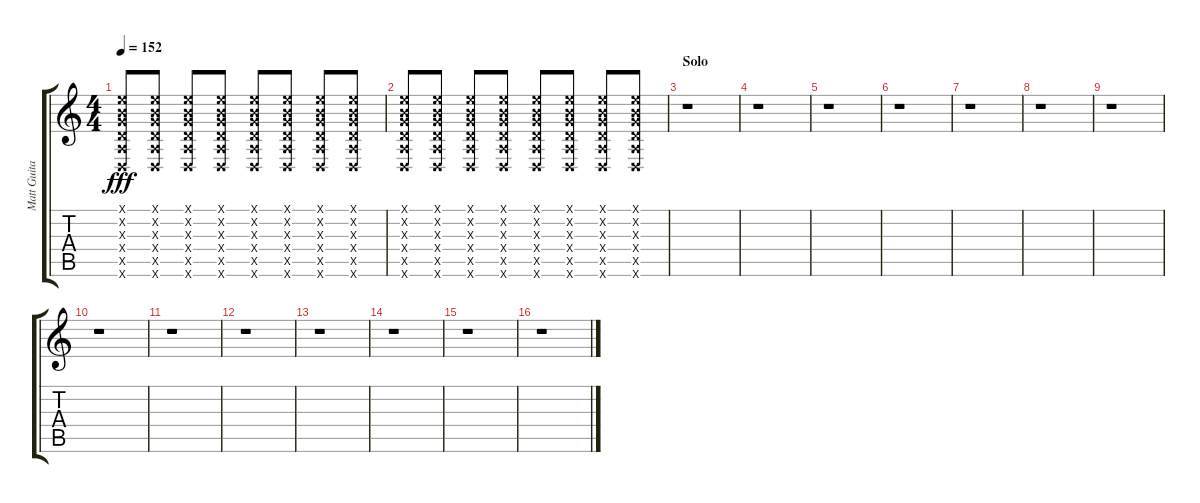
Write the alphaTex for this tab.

\track ("Matt Guitar (Distort)" "Matt Guita") {instrument distortionguitar}
\staff {score tabs}
\tuning (E4 B3 G3 D3 A2 D2) {hide}
\ts (4 4)
\tempo 152
\clef g2
\ks c
(0.1{x} 0.2{x} 0.3{x} 0.4{x} 0.5{x} 0.6{x}).8{dy fff} (0.1{x} 0.2{x} 0.3{x} 0.4{x} 0.5{x} 0.6{x}).8 (0.1{x} 0.2{x} 0.3{x} 0.4{x} 0.5{x} 0.6{x}).8 (0.1{x} 0.2{x} 0.3{x} 0.4{x} 0.5{x} 0.6{x}).8 (0.1{x} 0.2{x} 0.3{x} 0.4{x} 0.5{x} 0.6{x}).8 (0.1{x} 0.2{x} 0.3{x} 0.4{x} 0.5{x} 0.6{x}).8 (0.1{x} 0.2{x} 0.3{x} 0.4{x} 0.5{x} 0.6{x}).8 (0.1{x} 0.2{x} 0.3{x} 0.4{x} 0.5{x} 0.6{x}).8 |
(0.1{x} 0.2{x} 0.3{x} 0.4{x} 0.5{x} 0.6{x}).8 (0.1{x} 0.2{x} 0.3{x} 0.4{x} 0.5{x} 0.6{x}).8 (0.1{x} 0.2{x} 0.3{x} 0.4{x} 0.5{x} 0.6{x}).8 (0.1{x} 0.2{x} 0.3{x} 0.4{x} 0.5{x} 0.6{x}).8 (0.1{x} 0.2{x} 0.3{x} 0.4{x} 0.5{x} 0.6{x}).8 (0.1{x} 0.2{x} 0.3{x} 0.4{x} 0.5{x} 0.6{x}).8 (0.1{x} 0.2{x} 0.3{x} 0.4{x} 0.5{x} 0.6{x}).8 (0.1{x} 0.2{x} 0.3{x} 0.4{x} 0.5{x} 0.6{x}).8 |
\section ("" "Solo")
r.1 |
r.1 |
r.1 |
r.1 |
r.1 |
r.1 |
r.1 |
r.1 |
r.1 |
r.1 |
r.1 |
r.1 |
r.1 |
r.1
